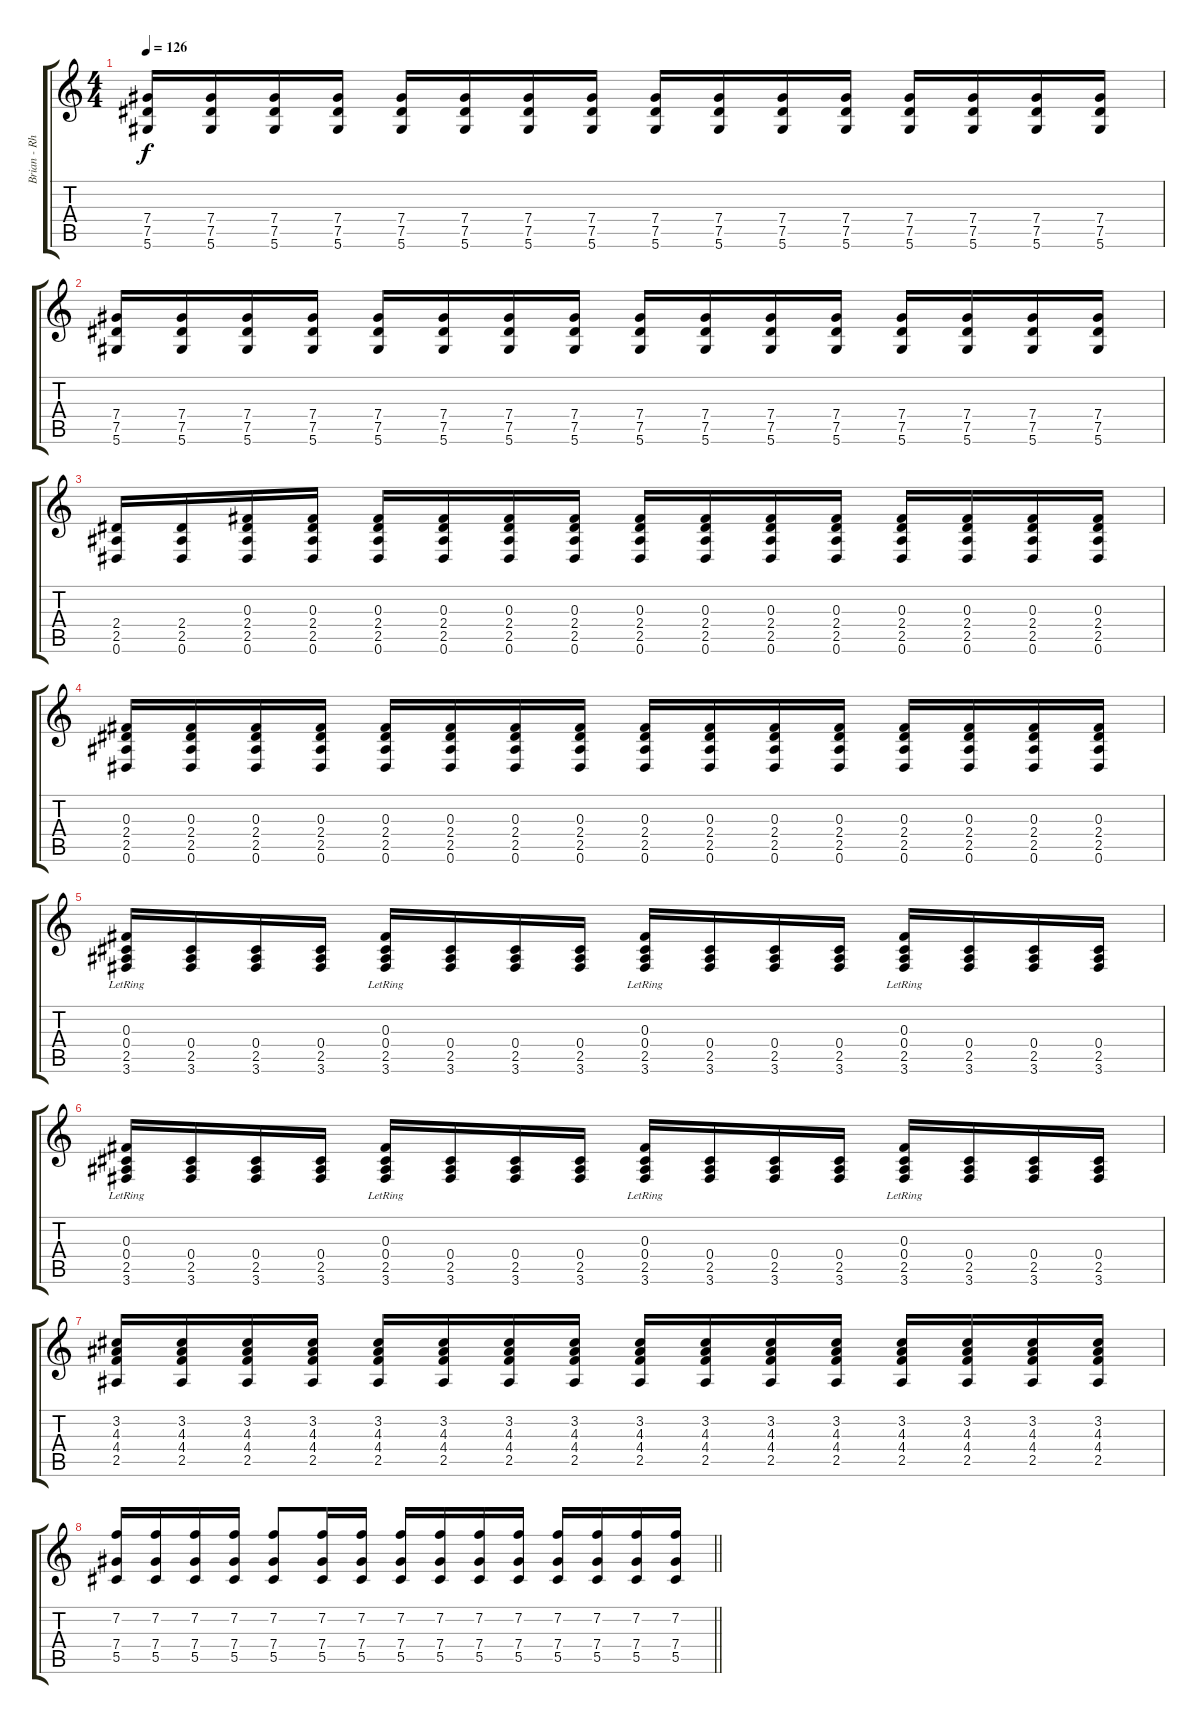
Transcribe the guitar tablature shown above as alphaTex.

\track ("Brian - Rhythm Guitar" "Brian - Rh") {instrument acousticguitarsteel}
\staff {score tabs}
\tuning (Eb4 Bb3 Gb3 Db3 Ab2 Eb2) {hide}
\ts (4 4)
\tempo 126
\clef g2
\ks c
(7.4 7.5 5.6).16{dy f} (7.4 7.5 5.6).16 (7.4 7.5 5.6).16 (7.4 7.5 5.6).16 (7.4 7.5 5.6).16 (7.4 7.5 5.6).16 (7.4 7.5 5.6).16 (7.4 7.5 5.6).16 (7.4 7.5 5.6).16 (7.4 7.5 5.6).16 (7.4 7.5 5.6).16 (7.4 7.5 5.6).16 (7.4 7.5 5.6).16 (7.4 7.5 5.6).16 (7.4 7.5 5.6).16 (7.4 7.5 5.6).16 |
(7.4 7.5 5.6).16 (7.4 7.5 5.6).16 (7.4 7.5 5.6).16 (7.4 7.5 5.6).16 (7.4 7.5 5.6).16 (7.4 7.5 5.6).16 (7.4 7.5 5.6).16 (7.4 7.5 5.6).16 (7.4 7.5 5.6).16 (7.4 7.5 5.6).16 (7.4 7.5 5.6).16 (7.4 7.5 5.6).16 (7.4 7.5 5.6).16 (7.4 7.5 5.6).16 (7.4 7.5 5.6).16 (7.4 7.5 5.6).16 |
(2.4 2.5 0.6).16 (2.4 2.5 0.6).16 (0.3 2.4 2.5 0.6).16 (0.3 2.4 2.5 0.6).16 (0.3 2.4 2.5 0.6).16 (0.3 2.4 2.5 0.6).16 (0.3 2.4 2.5 0.6).16 (0.3 2.4 2.5 0.6).16 (0.3 2.4 2.5 0.6).16 (0.3 2.4 2.5 0.6).16 (0.3 2.4 2.5 0.6).16 (0.3 2.4 2.5 0.6).16 (0.3 2.4 2.5 0.6).16 (0.3 2.4 2.5 0.6).16 (0.3 2.4 2.5 0.6).16 (0.3 2.4 2.5 0.6).16 |
(0.3 2.4 2.5 0.6).16 (0.3 2.4 2.5 0.6).16 (0.3 2.4 2.5 0.6).16 (0.3 2.4 2.5 0.6).16 (0.3 2.4 2.5 0.6).16 (0.3 2.4 2.5 0.6).16 (0.3 2.4 2.5 0.6).16 (0.3 2.4 2.5 0.6).16 (0.3 2.4 2.5 0.6).16 (0.3 2.4 2.5 0.6).16 (0.3 2.4 2.5 0.6).16 (0.3 2.4 2.5 0.6).16 (0.3 2.4 2.5 0.6).16 (0.3 2.4 2.5 0.6).16 (0.3 2.4 2.5 0.6).16 (0.3 2.4 2.5 0.6).16 |
(0.3{lr} 0.4 2.5 3.6).16 (0.4 2.5 3.6).16 (0.4 2.5 3.6).16 (0.4 2.5 3.6).16 (0.3{lr} 0.4 2.5 3.6).16 (0.4 2.5 3.6).16 (0.4 2.5 3.6).16 (0.4 2.5 3.6).16 (0.3{lr} 0.4 2.5 3.6).16 (0.4 2.5 3.6).16 (0.4 2.5 3.6).16 (0.4 2.5 3.6).16 (0.3{lr} 0.4 2.5 3.6).16 (0.4 2.5 3.6).16 (0.4 2.5 3.6).16 (0.4 2.5 3.6).16 |
(0.3{lr} 0.4 2.5 3.6).16 (0.4 2.5 3.6).16 (0.4 2.5 3.6).16 (0.4 2.5 3.6).16 (0.3{lr} 0.4 2.5 3.6).16 (0.4 2.5 3.6).16 (0.4 2.5 3.6).16 (0.4 2.5 3.6).16 (0.3{lr} 0.4 2.5 3.6).16 (0.4 2.5 3.6).16 (0.4 2.5 3.6).16 (0.4 2.5 3.6).16 (0.3{lr} 0.4 2.5 3.6).16 (0.4 2.5 3.6).16 (0.4 2.5 3.6).16 (0.4 2.5 3.6).16 |
(3.2 4.3 4.4 2.5).16 (3.2 4.3 4.4 2.5).16 (3.2 4.3 4.4 2.5).16 (3.2 4.3 4.4 2.5).16 (3.2 4.3 4.4 2.5).16 (3.2 4.3 4.4 2.5).16 (3.2 4.3 4.4 2.5).16 (3.2 4.3 4.4 2.5).16 (3.2 4.3 4.4 2.5).16 (3.2 4.3 4.4 2.5).16 (3.2 4.3 4.4 2.5).16 (3.2 4.3 4.4 2.5).16 (3.2 4.3 4.4 2.5).16 (3.2 4.3 4.4 2.5).16 (3.2 4.3 4.4 2.5).16 (3.2 4.3 4.4 2.5).16 |
\barLineRight lightlight
(7.2 7.4 5.5).16 (7.2 7.4 5.5).16 (7.2 7.4 5.5).16 (7.2 7.4 5.5).16 (7.2 7.4 5.5).8 (7.2 7.4 5.5).16 (7.2 7.4 5.5).16 (7.2 7.4 5.5).16 (7.2 7.4 5.5).16 (7.2 7.4 5.5).16 (7.2 7.4 5.5).16 (7.2 7.4 5.5).16 (7.2 7.4 5.5).16 (7.2 7.4 5.5).16 (7.2 7.4 5.5).16
